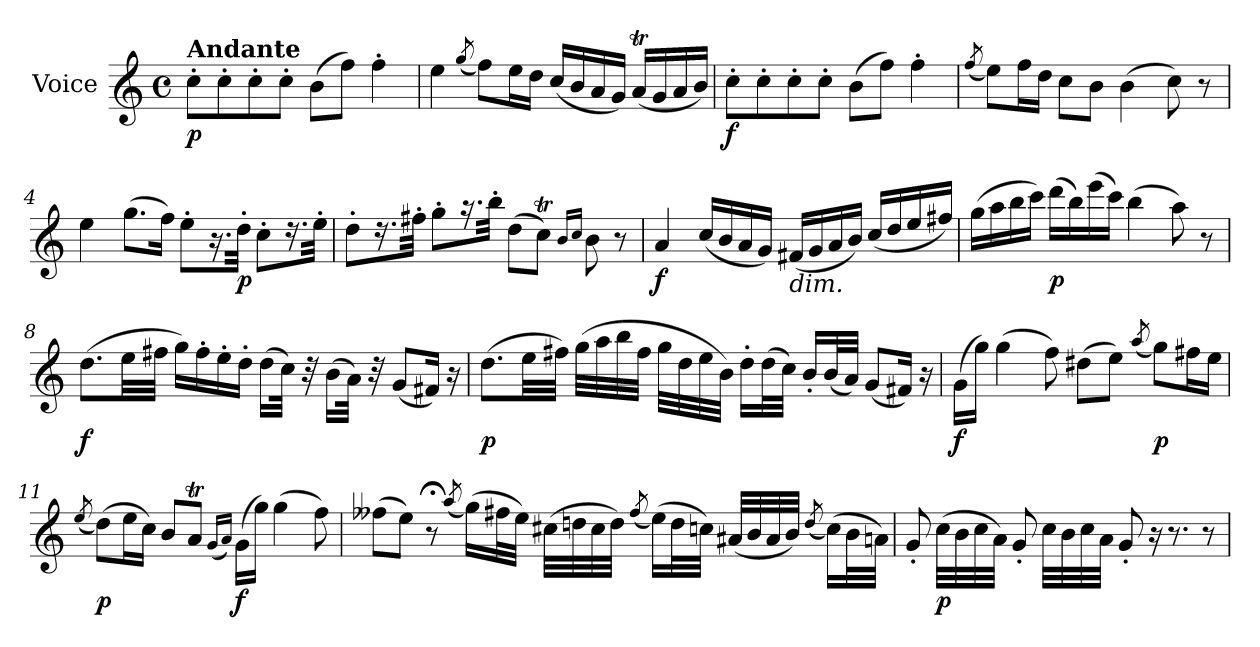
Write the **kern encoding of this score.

**kern	**dynam
*part1	*part1
*staff1	*staff1
*I"Voice	*
*I'V	*
*clefG2	*
*k[]	*
*M4/4	*
*met(c)	*
=	=
!LO:TX:a:B:t=Andante	!
!	!LO:DY:b
8cc'\L	p
8cc'\	.
8cc'\	.
8cc'\J	.
(>8b\L	.
8ff\J)	.
4ff'\	.
=1	=1
4ee\	.
(<8qgg/	.
8ff\L)	.
16ee\L	.
16dd\JJ	.
(<16cc/LL	.
16b/	.
16a/	.
16g/JJ)	.
(<16aT/LL	.
16g/	.
16a/	.
16b/JJ)	.
=2	=2
!	!LO:DY:b
8cc'\L	f
8cc'\	.
8cc'\	.
8cc'\J	.
(>8b\L	.
8ff\J)	.
4ff'\	.
!!LO:LB:g=z
=3	=3
(<8qff/	.
8ee\L)	.
16ff\L	.
16dd\JJ	.
8cc\L	.
8b\J	.
(>4b\	.
8cc\)	.
8r	.
=4	=4
4ee\	.
(>8.gg\L	.
16ff\Jk)	.
8ee'\L	.
16.r	.
!	!LO:DY:b
32dd'\Jkk	p
8cc'\L	.
16.r	.
32ee'\Jkk	.
=5	=5
8dd'\L	.
16.r	.
32ff#X'\Jkk	.
8gg'\L	.
16.r	.
32bb'\Jkk	.
(>8dd\L	.
8ccT\J)	.
16qb/LL	.
16qcc/JJ	.
8b\	.
8r	.
!!LO:LB:g=z
=6	=6
!	!LO:DY:b
4a/	f
(<16cc/LL	.
16b/	.
16a/	.
16g/JJ)	.
!LO:TX:b:i:t=dim.	!
(<16f#X/LL	.
16g/	.
16a/	.
16b/JJ)	.
(<16cc/LL	.
16dd/	.
16ee/	.
16ff#X/JJ)	.
=7	=7
(>16gg\LL	.
16aa\	.
16bb\	.
16ccc\JJ)	.
!	!LO:DY:b
(>16ddd\LL	p
16bb\)	.
(>16eee\	.
16ccc\JJ)	.
(>4bb\	.
8aa\)	.
8r	.
=8	=8
!	!LO:DY:b
(>8.dd\L	f
32ee\LL	.
32ff#X\JJJ	.
16gg\LL)	.
16ff#'\	.
16ee'\	.
16dd'\JJ	.
(>16dd\LL	.
32cc\JJk)	.
32r	.
(>16b\LL	.
32a\JJk)	.
32r	.
(<8g/L	.
16f#X/Jk)	.
16r	.
!!LO:LB:g=z
=9	=9
!	!LO:DY:b
(>8.dd\L	p
32ee\LL	.
32ff#X\JJJ)	.
(>32gg\LLL	.
32aa\	.
32bb\	.
32ff#\JJJ	.
32gg\LLL	.
32dd\	.
32ee\	.
32b\JJJ)	.
16dd'\LL	.
(>32dd\L	.
32cc\JJJ)	.
16b'/LL	.
(<32b/L	.
32a/JJJ)	.
(<8g/L	.
16f#X/Jk)	.
16r	.
=10	=10
!	!LO:DY:b
(>16g\LL	f
16gg\JJ)	.
(>4gg\	.
8ff\)	.
(>8dd#X\L	.
8ee\J)	.
(<8qaa/	.
!	!LO:DY:b
8gg\L)	p
16ff#X\L	.
16ee\JJ	.
=11	=11
(<8qee/	.
!	!LO:DY:b
(>8dd\L)	p
16ee\L	.
16cc\JJ)	.
8b/L	.
8aT/J	.
(<16qg/LL	.
16qa/JJ)	.
!	!LO:DY:b
(>16g\LL	f
16gg\JJ)	.
(>4gg\	.
8ff\)	.
!!LO:LB:g=z
=12	=12
(>8ff--Xi\L	.
8ee\J)	.
8r;<	.
(<8qaa/	.
(>16gg\LL)	.
32ff#X\L	.
32ee\JJJ)	.
(>32cc#X\LLL	.
32ddn\	.
32cc#\	.
32dd\JJJ)	.
(<8qff#/	.
(>16ee\LL)	.
32dd\L	.
32ccn\JJJ)	.
(<32a#X/LLL	.
32b/	.
32a#/	.
32b/JJJ)	.
(<8qdd/	.
(>16cc\LL)	.
32b\L	.
32an\JJJ)	.
=13	=13
8g'/	.
!	!LO:DY:b
(>32cc\LLL	p
32b\	.
32cc\	.
32a\JJJ)	.
8g'/	.
32cc\LLL	.
32b\	.
32cc\	.
32a\JJJ	.
8g'/	.
16r	.
8.r	.
8r	.
=	=
*-	*-
